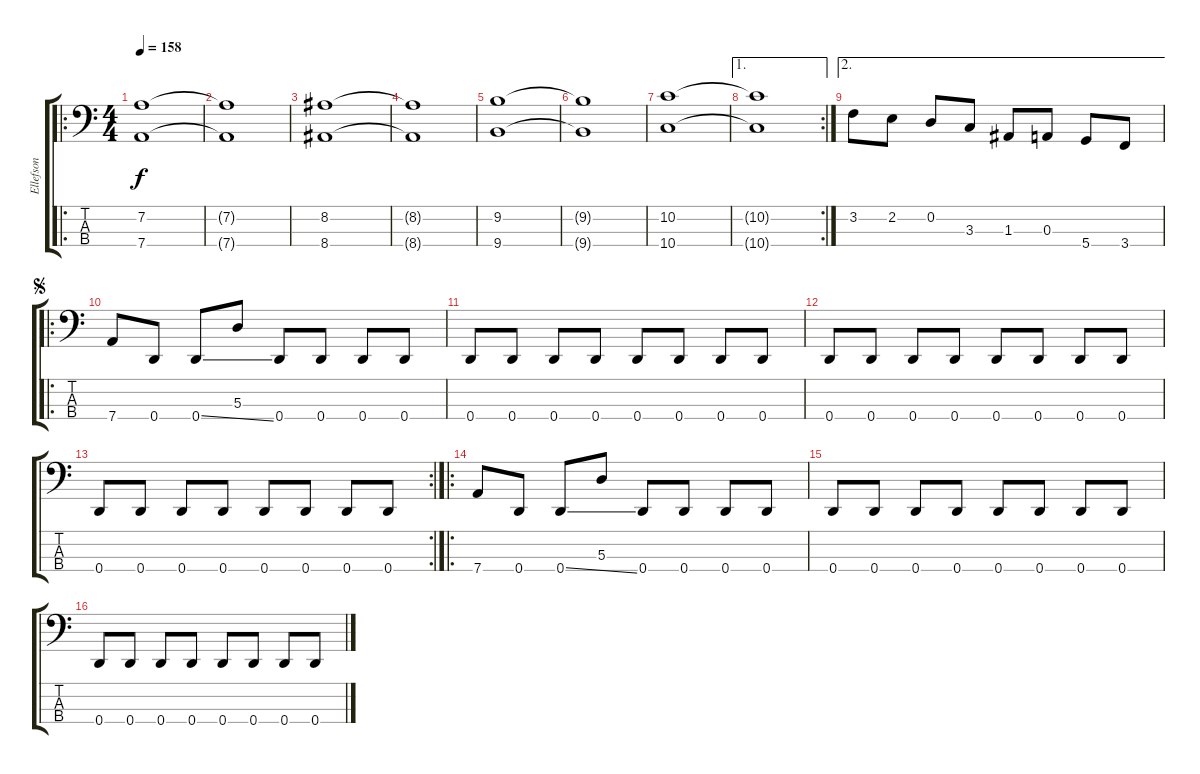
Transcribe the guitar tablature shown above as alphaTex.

\track ("Ellefson" "Ellefson") {instrument electricbasspick}
\staff {score tabs}
\tuning (G2 D2 A1 D1) {hide}
\ro
\ts (4 4)
\tempo 158
\clef f4
\ks c
(7.2 7.4).1{dy f} |
(7.2{t} 7.4{t}).1 |
(8.2 8.4).1 |
(8.2{t} 8.4{t}).1 |
(9.2 9.4).1 |
(9.2{t} 9.4{t}).1 |
(10.2 10.4).1 |
\ae 1
\rc 2
(10.2{t} 10.4{t}).1 |
\ae 2
3.2.8 2.2.8 0.2.8 3.3.8 1.3.8 0.3.8 5.4.8 3.4.8 |
\ro
\jump segno
7.4.8 0.4.8 0.4{ss}.8 5.3.8 0.4.8 0.4.8 0.4.8 0.4.8 |
0.4.8 0.4.8 0.4.8 0.4.8 0.4.8 0.4.8 0.4.8 0.4.8 |
0.4.8 0.4.8 0.4.8 0.4.8 0.4.8 0.4.8 0.4.8 0.4.8 |
\rc 2
0.4.8 0.4.8 0.4.8 0.4.8 0.4.8 0.4.8 0.4.8 0.4.8 |
\ro
7.4.8 0.4.8 0.4{ss}.8 5.3.8 0.4.8 0.4.8 0.4.8 0.4.8 |
0.4.8 0.4.8 0.4.8 0.4.8 0.4.8 0.4.8 0.4.8 0.4.8 |
0.4.8 0.4.8 0.4.8 0.4.8 0.4.8 0.4.8 0.4.8 0.4.8
